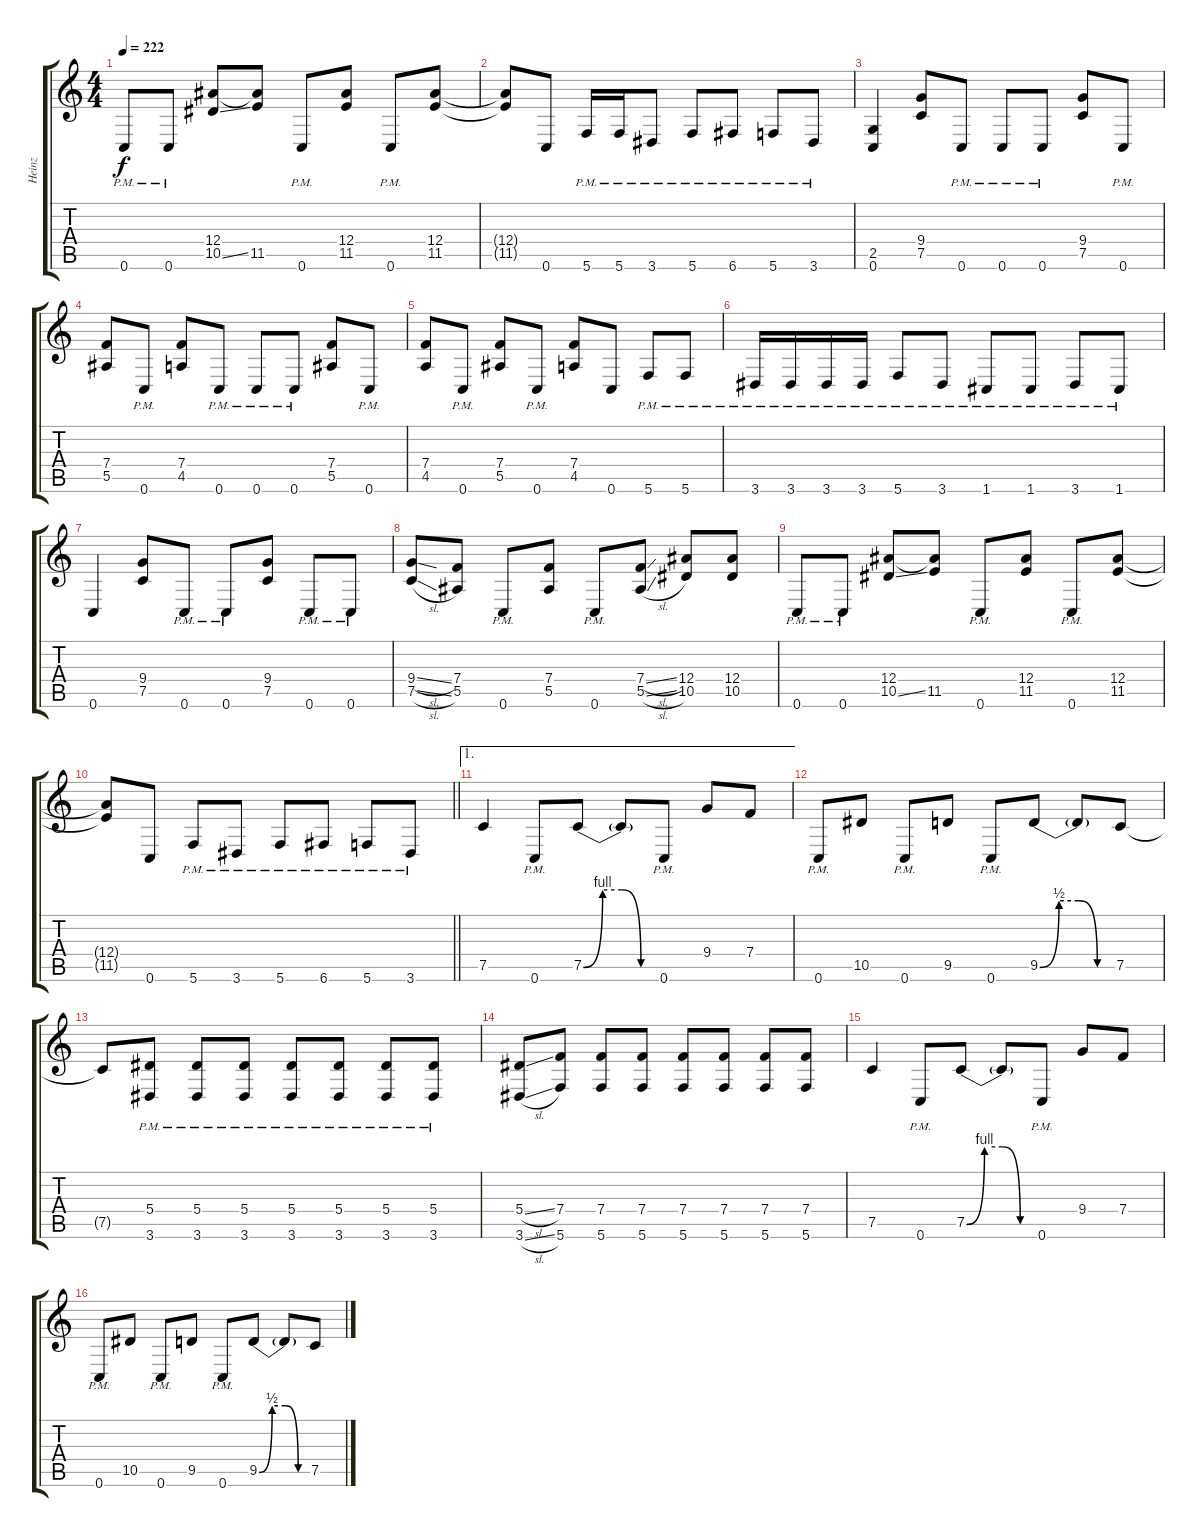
\track ("Heinz" "Heinz") {instrument distortionguitar}
\staff {score tabs}
\tuning (C4 G3 Eb3 Bb2 F2 C2) {hide}
\ts (4 4)
\tempo 222
\clef g2
\ks c
0.6{pm}.8{dy f} 0.6{pm}.8 (12.4 10.5{ss}).8 (12.4{t} 11.5).8 0.6{pm}.8 (12.4 11.5).8 0.6{pm}.8 (12.4 11.5).8 |
(12.4{t} 11.5{t}).8 0.6.8 5.6{pm}.16 5.6{pm}.16 3.6{pm}.8 5.6{pm}.8 6.6{pm}.8 5.6{pm}.8 3.6{pm}.8 |
(2.5 0.6).4 (9.4 7.5).8 0.6{pm}.8 0.6{pm}.8 0.6{pm}.8 (9.4 7.5).8 0.6{pm}.8 |
(7.4 5.5).8 0.6{pm}.8 (7.4 4.5).8 0.6{pm}.8 0.6{pm}.8 0.6{pm}.8 (7.4 5.5).8 0.6{pm}.8 |
(7.4 4.5).8 0.6{pm}.8 (7.4 5.5).8 0.6{pm}.8 (7.4 4.5).8 0.6.8 5.6{pm}.8 5.6{pm}.8 |
3.6{pm}.16 3.6{pm}.16 3.6{pm}.16 3.6{pm}.16 5.6{pm}.8 3.6{pm}.8 1.6{pm}.8 1.6{pm}.8 3.6{pm}.8 1.6{pm}.8 |
0.6.4 (9.4 7.5).8 0.6{pm}.8 0.6{pm}.8 (9.4 7.5).8 0.6{pm}.8 0.6{pm}.8 |
(9.4{sl} 7.5{sl}).8 (7.4 5.5).8 0.6{pm}.8 (7.4 5.5).8 0.6{pm}.8 (7.4{sl} 5.5{sl}).8 (12.4 10.5).8 (12.4 10.5).8 |
0.6{pm}.8 0.6{pm}.8 (12.4 10.5{ss}).8 (12.4{t} 11.5).8 0.6{pm}.8 (12.4 11.5).8 0.6{pm}.8 (12.4 11.5).8 |
\barLineRight lightlight
(12.4{t} 11.5{t}).8 0.6.8 5.6{pm}.8 3.6{pm}.8 5.6{pm}.8 6.6{pm}.8 5.6{pm}.8 3.6{pm}.8 |
\ae 1
\section ("" "")
7.5.4 0.6{pm}.8 7.5{be (custom 0 0 15 4 30 4 45 0 60 0)}.8 7.5{t}.8 0.6{pm}.8 9.4.8 7.4.8 |
0.6{pm}.8 10.5.8 0.6{pm}.8 9.5.8 0.6{pm}.8 9.5{be (custom 0 0 15 2 30 2 45 0 60 0)}.8 9.5{t}.8 7.5.8 |
7.5{t}.8 (5.4{pm} 3.6{pm}).8 (5.4{pm} 3.6{pm}).8 (5.4{pm} 3.6{pm}).8 (5.4{pm} 3.6{pm}).8 (5.4{pm} 3.6{pm}).8 (5.4{pm} 3.6{pm}).8 (5.4{pm} 3.6{pm}).8 |
(5.4{sl} 3.6{sl}).8 (7.4 5.6).8 (7.4 5.6).8 (7.4 5.6).8 (7.4 5.6).8 (7.4 5.6).8 (7.4 5.6).8 (7.4 5.6).8 |
7.5.4 0.6{pm}.8 7.5{be (custom 0 0 15 4 30 4 45 0 60 0)}.8 7.5{t}.8 0.6{pm}.8 9.4.8 7.4.8 |
0.6{pm}.8 10.5.8 0.6{pm}.8 9.5.8 0.6{pm}.8 9.5{be (custom 0 0 15 2 30 2 45 0 60 0)}.8 9.5{t}.8 7.5.8
